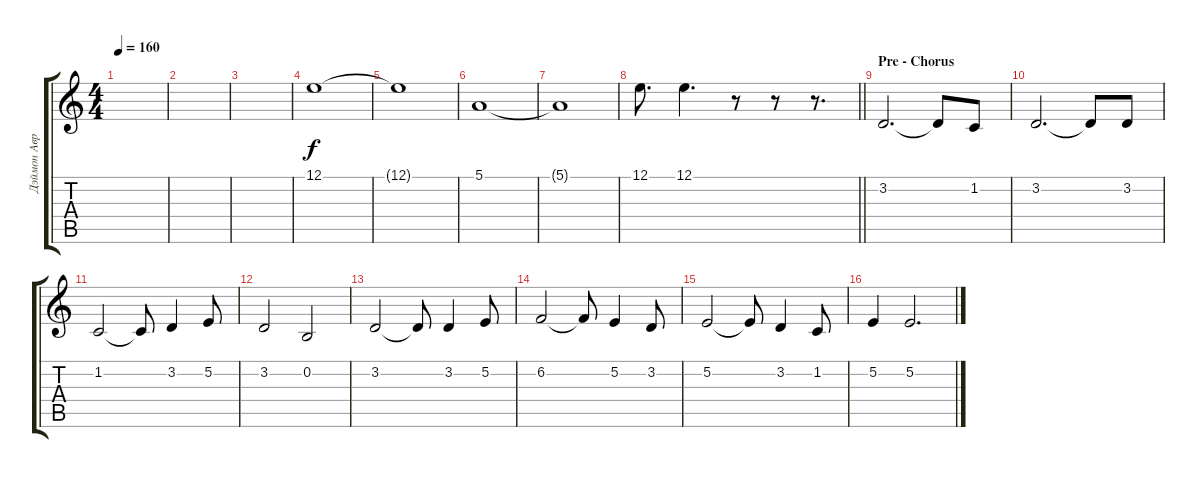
\track ("Дэймон Авраменко" "Дэймон Авр") {instrument violin}
\staff {score tabs}
\tuning (E4 B3 G3 D3 A2 E2) {hide}
\ts (4 4)
\tempo 160
\clef g2
\ks c
|
|
|
12.1.1 |
12.1{t}.1 |
5.1.1 |
5.1{t}.1 |
\barLineRight lightlight
12.1.8{d} 12.1.4{d} r.8 r.8 r.8{d} |
\section ("" "Pre - Chorus")
3.2.2{d} 3.2{t}.8 1.2.8 |
3.2.2{d} 3.2{t}.8 3.2.8 |
1.2.2 1.2{t}.8 3.2.4 5.2.8 |
3.2.2 0.2.2 |
3.2.2 3.2{t}.8 3.2.4 5.2.8 |
6.2.2 6.2{t}.8 5.2.4 3.2.8 |
5.2.2 5.2{t}.8 3.2.4 1.2.8 |
5.2.4 5.2.2{d}
